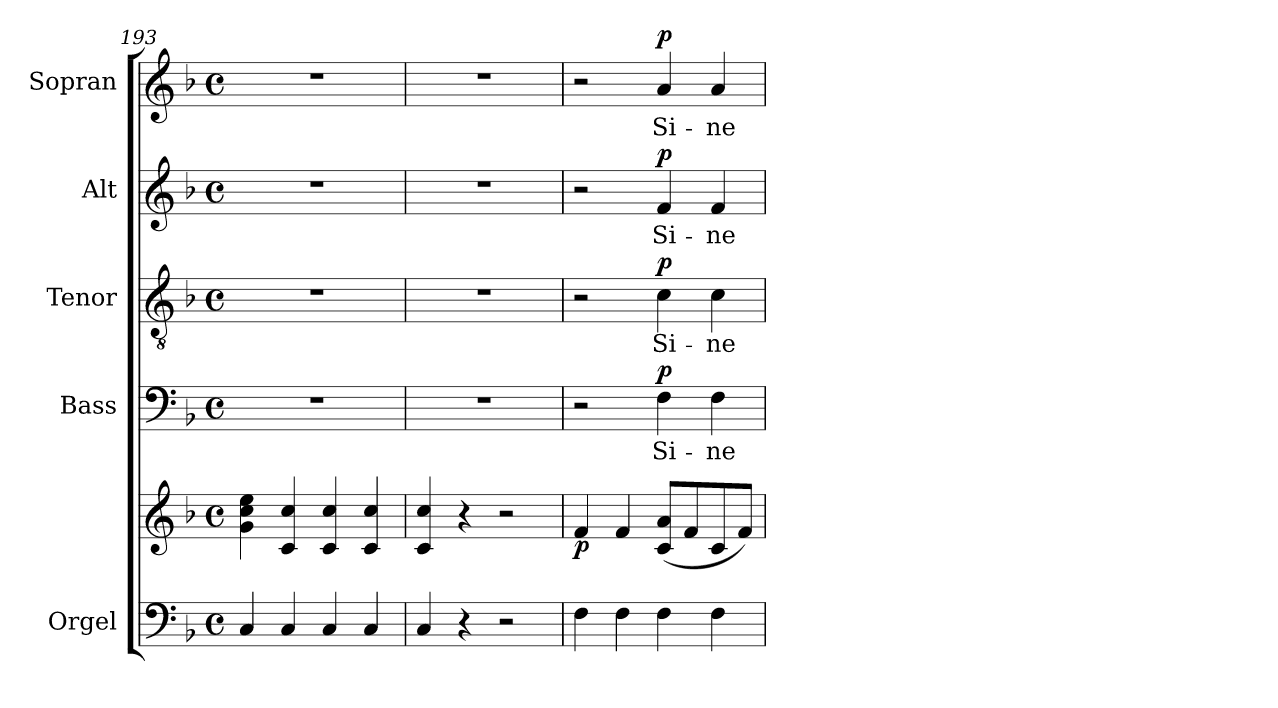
**kern	**kern	**dynam	**kern	**text	**dynam	**kern	**text	**dynam	**kern	**text	**dynam	**kern	**text	**dynam
*part5	*part5	*part5	*part4	*part4	*part4	*part3	*part3	*part3	*part2	*part2	*part2	*part1	*part1	*part1
*staff6	*staff5	*staff5/6	*staff4	*staff4	*staff4	*staff3	*staff3	*staff3	*staff2	*staff2	*staff2	*staff1	*staff1	*staff1
*I"Orgel	*	*	*I"Bass	*	*	*I"Tenor	*	*	*I"Alt	*	*	*I"Sopran	*	*
*I'Org.	*	*	*I'B.	*	*	*I'T.	*	*	*I'A.	*	*	*I'S.	*	*
*clefF4	*clefG2	*	*clefF4	*	*	*clefGv2	*	*	*clefG2	*	*	*clefG2	*	*
*k[b-]	*k[b-]	*	*k[b-]	*	*	*k[b-]	*	*	*k[b-]	*	*	*k[b-]	*	*
*F:	*F:	*	*F:	*	*	*F:	*	*	*F:	*	*	*F:	*	*
*M4/4	*M4/4	*	*M4/4	*	*	*M4/4	*	*	*M4/4	*	*	*M4/4	*	*
*met(c)	*met(c)	*	*met(c)	*	*	*met(c)	*	*	*met(c)	*	*	*met(c)	*	*
=193	=193	=193	=193	=193	=193	=193	=193	=193	=193	=193	=193	=193	=193	=193
4C/	4g\ 4cc\ 4ee\	.	1r	.	.	1r	.	.	1r	.	.	1r	.	.
4C/	4c/ 4cc/	.	.	.	.	.	.	.	.	.	.	.	.	.
4C/	4c/ 4cc/	.	.	.	.	.	.	.	.	.	.	.	.	.
4C/	4c/ 4cc/	.	.	.	.	.	.	.	.	.	.	.	.	.
=194	=194	=194	=194	=194	=194	=194	=194	=194	=194	=194	=194	=194	=194	=194
4C/	4c/ 4cc/	.	1r	.	.	1r	.	.	1r	.	.	1r	.	.
4r	4r	.	.	.	.	.	.	.	.	.	.	.	.	.
2r	2r	.	.	.	.	.	.	.	.	.	.	.	.	.
!!LO:PB:g=z
=195	=195	=195	=195	=195	=195	=195	=195	=195	=195	=195	=195	=195	=195	=195
!	!	!LO:DY:b	!	!	!	!	!	!	!	!	!	!	!	!
4F\	4f/	p	2r	.	.	2r	.	.	2r	.	.	2r	.	.
4F\	4f/	.	.	.	.	.	.	.	.	.	.	.	.	.
!	!	!	!	!LO:LY:b	!LO:DY:a	!	!LO:LY:b	!LO:DY:a	!	!LO:LY:b	!LO:DY:a	!	!LO:LY:b	!LO:DY:a
4F\	(<8c/ 8a/L	.	4F\	Si-	p	4c\	Si-	p	4f/	Si-	p	4a/	Si-	p
.	8f/	.	.	.	.	.	.	.	.	.	.	.	.	.
!	!	!	!	!LO:LY:b	!	!	!LO:LY:b	!	!	!LO:LY:b	!	!	!LO:LY:b	!
4F\	8c/	.	4F\	-ne	.	4c\	-ne	.	4f/	-ne	.	4a/	-ne	.
.	8f/J)	.	.	.	.	.	.	.	.	.	.	.	.	.
=	=	=	=	=	=	=	=	=	=	=	=	=	=	=
*-	*-	*-	*-	*-	*-	*-	*-	*-	*-	*-	*-	*-	*-	*-
